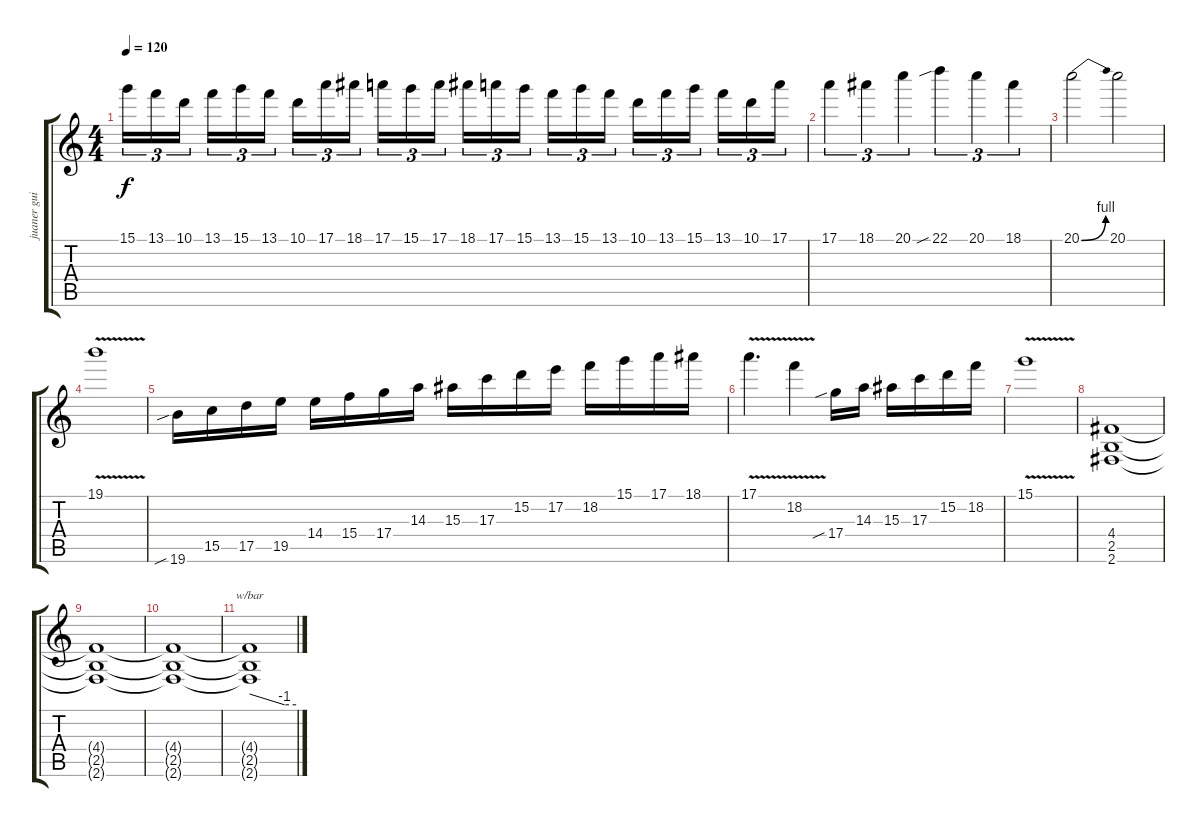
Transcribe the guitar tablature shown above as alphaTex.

\track ("juaner guitar 2" "juaner gui") {instrument acousticguitarnylon}
\staff {score tabs}
\tuning (E4 B3 G3 D3 A2 E2) {hide}
\ts (4 4)
\tempo 120
\clef g2
\ks c
15.1.16{tu (3 2) dy f} 13.1.16{tu (3 2)} 10.1.16{tu (3 2)} 13.1.16{tu (3 2)} 15.1.16{tu (3 2)} 13.1.16{tu (3 2)} 10.1.16{tu (3 2)} 17.1.16{tu (3 2)} 18.1.16{tu (3 2)} 17.1.16{tu (3 2)} 15.1.16{tu (3 2)} 17.1.16{tu (3 2)} 18.1.16{tu (3 2)} 17.1.16{tu (3 2)} 15.1.16{tu (3 2)} 13.1.16{tu (3 2)} 15.1.16{tu (3 2)} 13.1.16{tu (3 2)} 10.1.16{tu (3 2)} 13.1.16{tu (3 2)} 15.1.16{tu (3 2)} 13.1.16{tu (3 2)} 10.1.16{tu (3 2)} 17.1.16{tu (3 2)} |
17.1.4{tu (3 2)} 18.1.4{tu (3 2)} 20.1.4{tu (3 2)} 22.1{sib}.4{tu (3 2)} 20.1.4{tu (3 2)} 18.1.4{tu (3 2)} |
20.1{be (bend 0 0 60 4)}.2 20.1.2 |
19.1{v}.1 |
19.6{sib}.16 15.5.16 17.5.16 19.5.16 14.4.16 15.4.16 17.4.16 14.3.16 15.3.16 17.3.16 15.2.16 17.2.16 18.2.16 15.1.16 17.1.16 18.1.16 |
17.1{v}.4{d} 18.2{v}.4 17.4{sib}.16 14.3.16 15.3.16 17.3.16 15.2.16 18.2.16 |
15.1{v}.1 |
(4.4 2.5 2.6).1 |
(4.4{t} 2.5{t} 2.6{t}).1 |
(4.4{t} 2.5{t} 2.6{t}).1 |
(4.4{t} 2.5{t} 2.6{t}).1{tbe (custom default 0 0 45 -4 60 -4)}
